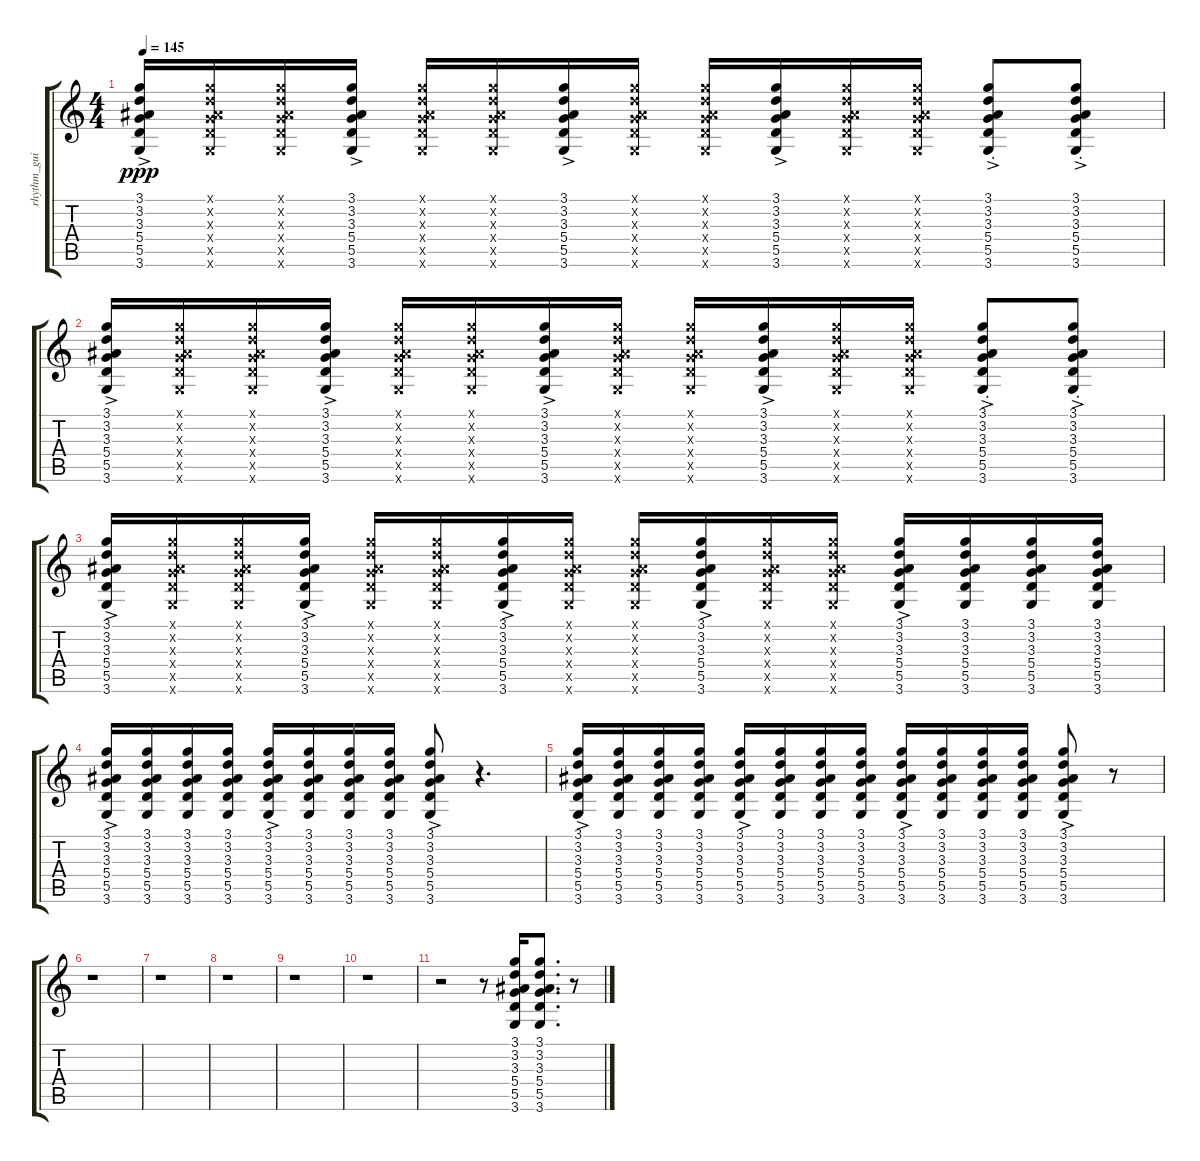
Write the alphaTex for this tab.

\track ("rhythm_guitar" "rhythm_gui") {instrument acousticguitarnylon}
\staff {score tabs}
\tuning (E4 B3 G3 D3 A2 E2) {hide}
\ts (4 4)
\tempo 145
\clef g2
\ks c
(3.1{ac} 3.2{ac} 3.3{ac} 5.4{ac} 5.5{ac} 3.6{ac}).16{dy ppp} (3.1{x} 3.2{x} 3.3{x} 5.4{x} 5.5{x} 3.6{x}).16 (3.1{x} 3.2{x} 3.3{x} 5.4{x} 5.5{x} 3.6{x}).16 (3.1{ac} 3.2{ac} 3.3{ac} 5.4{ac} 5.5{ac} 3.6{ac}).16 (3.1{x} 3.2{x} 3.3{x} 5.4{x} 5.5{x} 3.6{x}).16 (3.1{x} 3.2{x} 3.3{x} 5.4{x} 5.5{x} 3.6{x}).16 (3.1{ac} 3.2{ac} 3.3{ac} 5.4{ac} 5.5{ac} 3.6{ac}).16 (3.1{x} 3.2{x} 3.3{x} 5.4{x} 5.5{x} 3.6{x}).16 (3.1{x} 3.2{x} 3.3{x} 5.4{x} 5.5{x} 3.6{x}).16 (3.1{ac} 3.2{ac} 3.3{ac} 5.4{ac} 5.5{ac} 3.6{ac}).16 (3.1{x} 3.2{x} 3.3{x} 5.4{x} 5.5{x} 3.6{x}).16 (3.1{x} 3.2{x} 3.3{x} 5.4{x} 5.5{x} 3.6{x}).16 (3.1{ac st} 3.2{ac st} 3.3{ac st} 5.4{ac st} 5.5{ac st} 3.6{ac st}).8 (3.1{ac st} 3.2{ac st} 3.3{ac st} 5.4{ac st} 5.5{ac st} 3.6{ac st}).8 |
(3.1{ac} 3.2{ac} 3.3{ac} 5.4{ac} 5.5{ac} 3.6{ac}).16 (3.1{x} 3.2{x} 3.3{x} 5.4{x} 5.5{x} 3.6{x}).16 (3.1{x} 3.2{x} 3.3{x} 5.4{x} 5.5{x} 3.6{x}).16 (3.1{ac} 3.2{ac} 3.3{ac} 5.4{ac} 5.5{ac} 3.6{ac}).16 (3.1{x} 3.2{x} 3.3{x} 5.4{x} 5.5{x} 3.6{x}).16 (3.1{x} 3.2{x} 3.3{x} 5.4{x} 5.5{x} 3.6{x}).16 (3.1{ac} 3.2{ac} 3.3{ac} 5.4{ac} 5.5{ac} 3.6{ac}).16 (3.1{x} 3.2{x} 3.3{x} 5.4{x} 5.5{x} 3.6{x}).16 (3.1{x} 3.2{x} 3.3{x} 5.4{x} 5.5{x} 3.6{x}).16 (3.1{ac} 3.2{ac} 3.3{ac} 5.4{ac} 5.5{ac} 3.6{ac}).16 (3.1{x} 3.2{x} 3.3{x} 5.4{x} 5.5{x} 3.6{x}).16 (3.1{x} 3.2{x} 3.3{x} 5.4{x} 5.5{x} 3.6{x}).16 (3.1{ac st} 3.2{ac st} 3.3{ac st} 5.4{ac st} 5.5{ac st} 3.6{ac st}).8 (3.1{ac st} 3.2{ac st} 3.3{ac st} 5.4{ac st} 5.5{ac st} 3.6{ac st}).8 |
(3.1{ac} 3.2{ac} 3.3{ac} 5.4{ac} 5.5{ac} 3.6{ac}).16 (3.1{x} 3.2{x} 3.3{x} 5.4{x} 5.5{x} 3.6{x}).16 (3.1{x} 3.2{x} 3.3{x} 5.4{x} 5.5{x} 3.6{x}).16 (3.1{ac} 3.2{ac} 3.3{ac} 5.4{ac} 5.5{ac} 3.6{ac}).16 (3.1{x} 3.2{x} 3.3{x} 5.4{x} 5.5{x} 3.6{x}).16 (3.1{x} 3.2{x} 3.3{x} 5.4{x} 5.5{x} 3.6{x}).16 (3.1{ac} 3.2{ac} 3.3{ac} 5.4{ac} 5.5{ac} 3.6{ac}).16 (3.1{x} 3.2{x} 3.3{x} 5.4{x} 5.5{x} 3.6{x}).16 (3.1{x} 3.2{x} 3.3{x} 5.4{x} 5.5{x} 3.6{x}).16 (3.1{ac} 3.2{ac} 3.3{ac} 5.4{ac} 5.5{ac} 3.6{ac}).16 (3.1{x} 3.2{x} 3.3{x} 5.4{x} 5.5{x} 3.6{x}).16 (3.1{x} 3.2{x} 3.3{x} 5.4{x} 5.5{x} 3.6{x}).16 (3.1{ac} 3.2{ac} 3.3{ac} 5.4{ac} 5.5{ac} 3.6{ac}).16 (3.1 3.2 3.3 5.4 5.5 3.6).16 (3.1 3.2 3.3 5.4 5.5 3.6).16 (3.1 3.2 3.3 5.4 5.5 3.6).16 |
(3.1{ac} 3.2{ac} 3.3{ac} 5.4{ac} 5.5{ac} 3.6{ac}).16 (3.1 3.2 3.3 5.4 5.5 3.6).16 (3.1 3.2 3.3 5.4 5.5 3.6).16 (3.1 3.2 3.3 5.4 5.5 3.6).16 (3.1{ac} 3.2{ac} 3.3{ac} 5.4{ac} 5.5{ac} 3.6{ac}).16 (3.1 3.2 3.3 5.4 5.5 3.6).16 (3.1 3.2 3.3 5.4 5.5 3.6).16 (3.1 3.2 3.3 5.4 5.5 3.6).16 (3.1{ac} 3.2{ac} 3.3{ac} 5.4{ac} 5.5{ac} 3.6{ac}).8 r.4{d} |
(3.1{ac} 3.2{ac} 3.3{ac} 5.4{ac} 5.5{ac} 3.6{ac}).16 (3.1 3.2 3.3 5.4 5.5 3.6).16 (3.1 3.2 3.3 5.4 5.5 3.6).16 (3.1 3.2 3.3 5.4 5.5 3.6).16 (3.1{ac} 3.2{ac} 3.3{ac} 5.4{ac} 5.5{ac} 3.6{ac}).16 (3.1 3.2 3.3 5.4 5.5 3.6).16 (3.1 3.2 3.3 5.4 5.5 3.6).16 (3.1 3.2 3.3 5.4 5.5 3.6).16 (3.1{ac} 3.2{ac} 3.3{ac} 5.4{ac} 5.5{ac} 3.6{ac}).16 (3.1 3.2 3.3 5.4 5.5 3.6).16 (3.1 3.2 3.3 5.4 5.5 3.6).16 (3.1 3.2 3.3 5.4 5.5 3.6).16 (3.1{ac} 3.2{ac} 3.3{ac} 5.4{ac} 5.5{ac} 3.6{ac}).8 r.8 |
r.1 |
r.1 |
r.1 |
r.1 |
r.1 |
r.2 r.8 (3.1 3.2 3.3 5.4 5.5 3.6).16 (3.1 3.2 3.3 5.4 5.5 3.6).8{d} r.8
